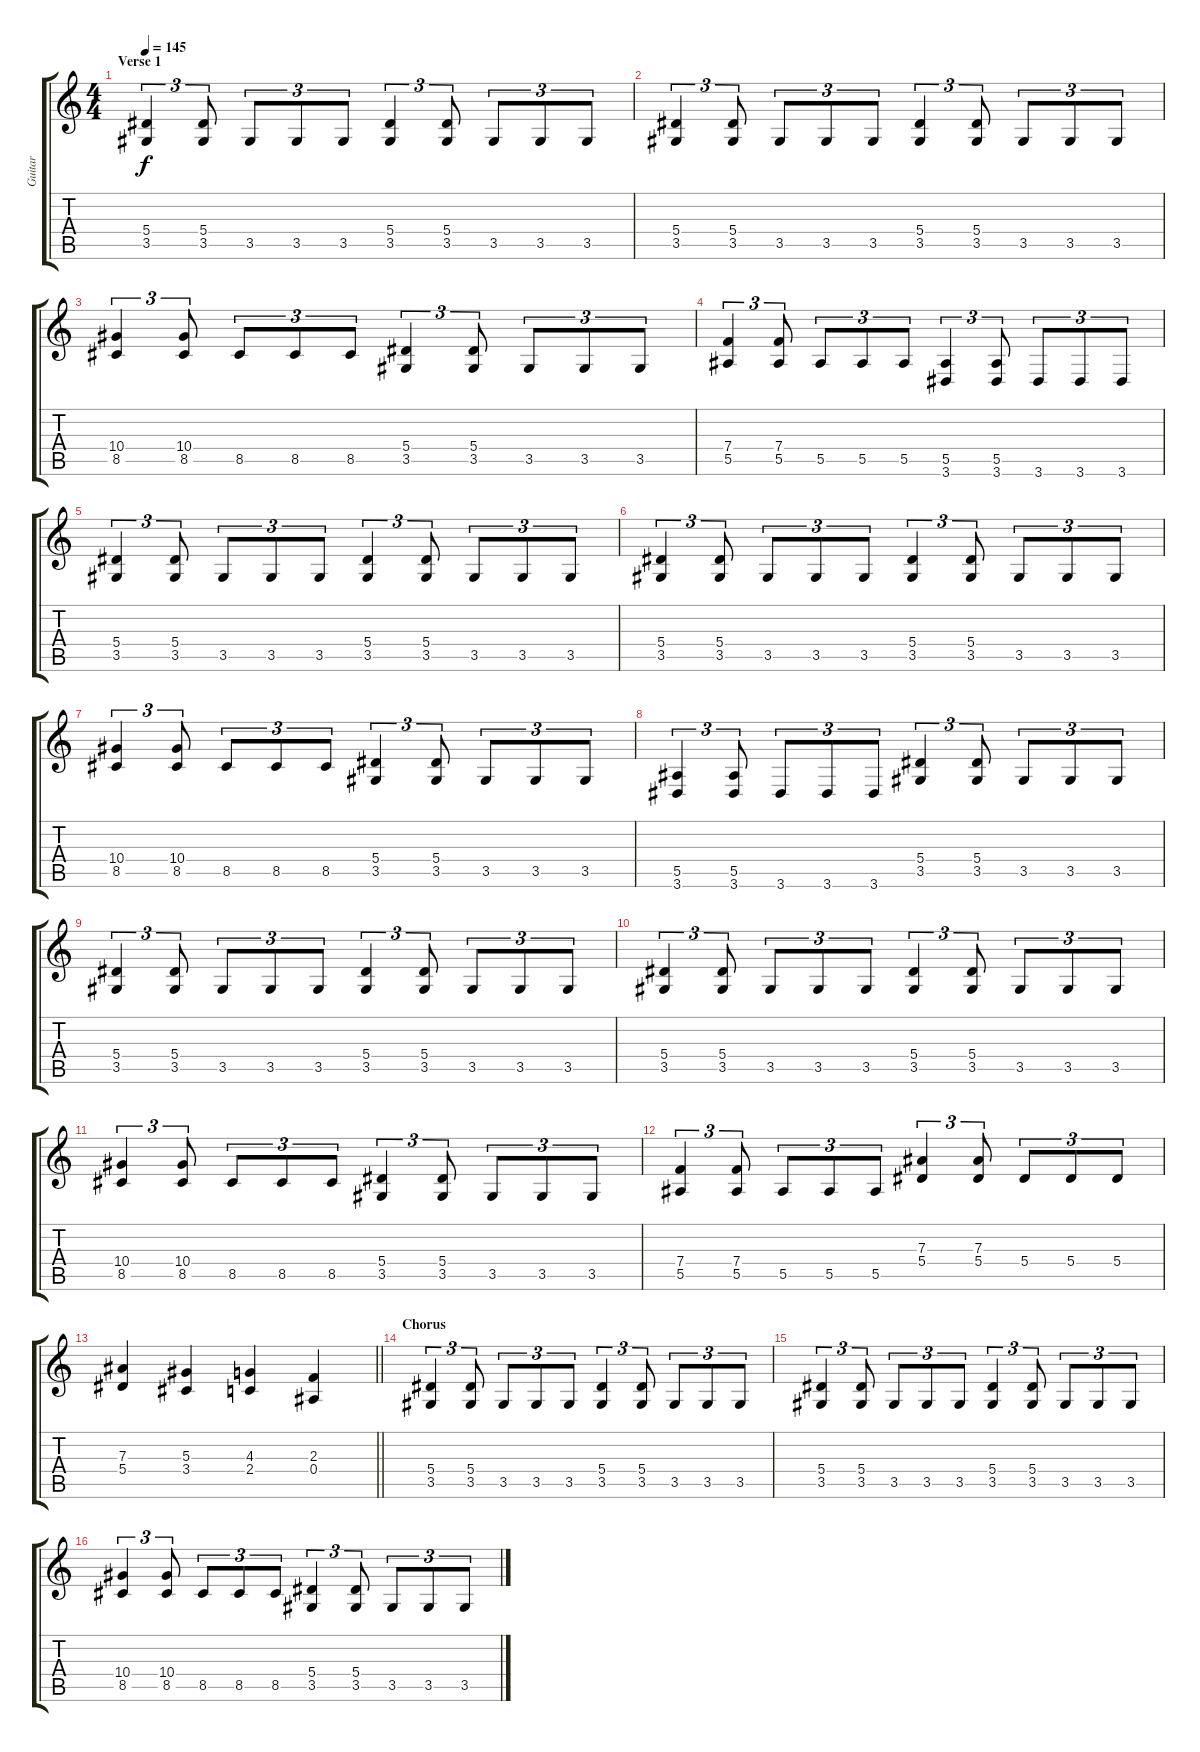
\track ("Guitar" "Guitar") {instrument distortionguitar}
\staff {score tabs}
\tuning (C4 G3 Eb3 Bb2 F2 C2) {hide}
\ts (4 4)
\section ("" "Verse 1")
\tempo 145
\clef g2
\ks c
(5.4 3.5).4{tu (3 2) dy f} (5.4 3.5).8{tu (3 2)} 3.5.8{tu (3 2)} 3.5.8{tu (3 2)} 3.5.8{tu (3 2)} (5.4 3.5).4{tu (3 2)} (5.4 3.5).8{tu (3 2)} 3.5.8{tu (3 2)} 3.5.8{tu (3 2)} 3.5.8{tu (3 2)} |
(5.4 3.5).4{tu (3 2)} (5.4 3.5).8{tu (3 2)} 3.5.8{tu (3 2)} 3.5.8{tu (3 2)} 3.5.8{tu (3 2)} (5.4 3.5).4{tu (3 2)} (5.4 3.5).8{tu (3 2)} 3.5.8{tu (3 2)} 3.5.8{tu (3 2)} 3.5.8{tu (3 2)} |
(10.4 8.5).4{tu (3 2)} (10.4 8.5).8{tu (3 2)} 8.5.8{tu (3 2)} 8.5.8{tu (3 2)} 8.5.8{tu (3 2)} (5.4 3.5).4{tu (3 2)} (5.4 3.5).8{tu (3 2)} 3.5.8{tu (3 2)} 3.5.8{tu (3 2)} 3.5.8{tu (3 2)} |
(7.4 5.5).4{tu (3 2)} (7.4 5.5).8{tu (3 2)} 5.5.8{tu (3 2)} 5.5.8{tu (3 2)} 5.5.8{tu (3 2)} (5.5 3.6).4{tu (3 2)} (5.5 3.6).8{tu (3 2)} 3.6.8{tu (3 2)} 3.6.8{tu (3 2)} 3.6.8{tu (3 2)} |
(5.4 3.5).4{tu (3 2)} (5.4 3.5).8{tu (3 2)} 3.5.8{tu (3 2)} 3.5.8{tu (3 2)} 3.5.8{tu (3 2)} (5.4 3.5).4{tu (3 2)} (5.4 3.5).8{tu (3 2)} 3.5.8{tu (3 2)} 3.5.8{tu (3 2)} 3.5.8{tu (3 2)} |
(5.4 3.5).4{tu (3 2)} (5.4 3.5).8{tu (3 2)} 3.5.8{tu (3 2)} 3.5.8{tu (3 2)} 3.5.8{tu (3 2)} (5.4 3.5).4{tu (3 2)} (5.4 3.5).8{tu (3 2)} 3.5.8{tu (3 2)} 3.5.8{tu (3 2)} 3.5.8{tu (3 2)} |
(10.4 8.5).4{tu (3 2)} (10.4 8.5).8{tu (3 2)} 8.5.8{tu (3 2)} 8.5.8{tu (3 2)} 8.5.8{tu (3 2)} (5.4 3.5).4{tu (3 2)} (5.4 3.5).8{tu (3 2)} 3.5.8{tu (3 2)} 3.5.8{tu (3 2)} 3.5.8{tu (3 2)} |
(5.5 3.6).4{tu (3 2)} (5.5 3.6).8{tu (3 2)} 3.6.8{tu (3 2)} 3.6.8{tu (3 2)} 3.6.8{tu (3 2)} (5.4 3.5).4{tu (3 2)} (5.4 3.5).8{tu (3 2)} 3.5.8{tu (3 2)} 3.5.8{tu (3 2)} 3.5.8{tu (3 2)} |
(5.4 3.5).4{tu (3 2)} (5.4 3.5).8{tu (3 2)} 3.5.8{tu (3 2)} 3.5.8{tu (3 2)} 3.5.8{tu (3 2)} (5.4 3.5).4{tu (3 2)} (5.4 3.5).8{tu (3 2)} 3.5.8{tu (3 2)} 3.5.8{tu (3 2)} 3.5.8{tu (3 2)} |
(5.4 3.5).4{tu (3 2)} (5.4 3.5).8{tu (3 2)} 3.5.8{tu (3 2)} 3.5.8{tu (3 2)} 3.5.8{tu (3 2)} (5.4 3.5).4{tu (3 2)} (5.4 3.5).8{tu (3 2)} 3.5.8{tu (3 2)} 3.5.8{tu (3 2)} 3.5.8{tu (3 2)} |
(10.4 8.5).4{tu (3 2)} (10.4 8.5).8{tu (3 2)} 8.5.8{tu (3 2)} 8.5.8{tu (3 2)} 8.5.8{tu (3 2)} (5.4 3.5).4{tu (3 2)} (5.4 3.5).8{tu (3 2)} 3.5.8{tu (3 2)} 3.5.8{tu (3 2)} 3.5.8{tu (3 2)} |
(7.4 5.5).4{tu (3 2)} (7.4 5.5).8{tu (3 2)} 5.5.8{tu (3 2)} 5.5.8{tu (3 2)} 5.5.8{tu (3 2)} (7.3 5.4).4{tu (3 2)} (7.3 5.4).8{tu (3 2)} 5.4.8{tu (3 2)} 5.4.8{tu (3 2)} 5.4.8{tu (3 2)} |
\barLineRight lightlight
(7.3 5.4).4 (5.3 3.4).4 (4.3 2.4).4 (2.3 0.4).4 |
\section ("" "Chorus")
(5.4 3.5).4{tu (3 2)} (5.4 3.5).8{tu (3 2)} 3.5.8{tu (3 2)} 3.5.8{tu (3 2)} 3.5.8{tu (3 2)} (5.4 3.5).4{tu (3 2)} (5.4 3.5).8{tu (3 2)} 3.5.8{tu (3 2)} 3.5.8{tu (3 2)} 3.5.8{tu (3 2)} |
(5.4 3.5).4{tu (3 2)} (5.4 3.5).8{tu (3 2)} 3.5.8{tu (3 2)} 3.5.8{tu (3 2)} 3.5.8{tu (3 2)} (5.4 3.5).4{tu (3 2)} (5.4 3.5).8{tu (3 2)} 3.5.8{tu (3 2)} 3.5.8{tu (3 2)} 3.5.8{tu (3 2)} |
(10.4 8.5).4{tu (3 2)} (10.4 8.5).8{tu (3 2)} 8.5.8{tu (3 2)} 8.5.8{tu (3 2)} 8.5.8{tu (3 2)} (5.4 3.5).4{tu (3 2)} (5.4 3.5).8{tu (3 2)} 3.5.8{tu (3 2)} 3.5.8{tu (3 2)} 3.5.8{tu (3 2)}
